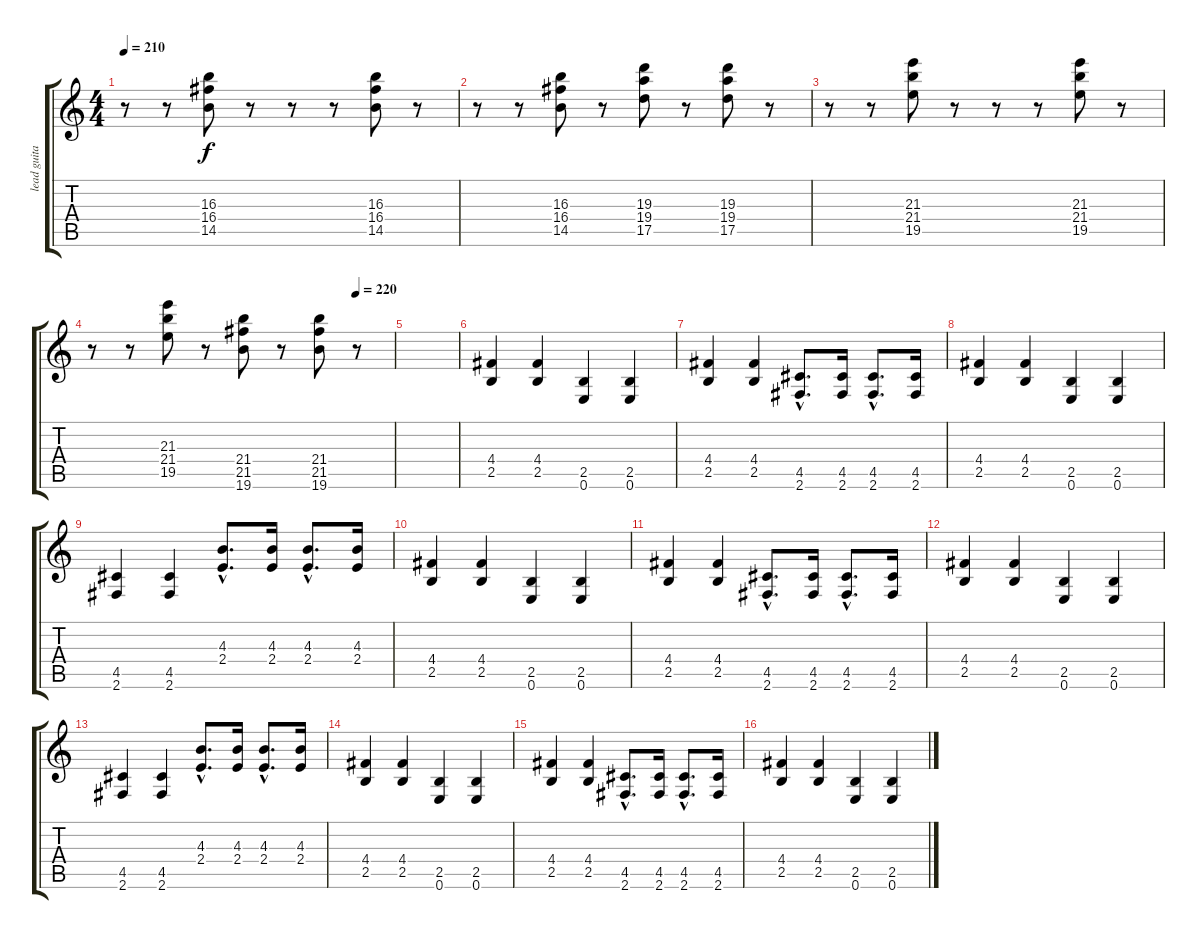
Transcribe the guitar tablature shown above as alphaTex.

\track ("lead guitar" "lead guita") {instrument distortionguitar}
\staff {score tabs}
\tuning (E4 B3 G3 D3 A2 E2) {hide}
\ts (4 4)
\tempo 210
\clef g2
\ks c
r.8{dy f} r.8 (16.3 16.4 14.5).8 r.8 r.8 r.8 (16.3 16.4 14.5).8 r.8 |
r.8 r.8 (16.3 16.4 14.5).8 r.8 (19.3 19.4 17.5).8 r.8 (19.3 19.4 17.5).8 r.8 |
r.8 r.8 (21.3 21.4 19.5).8 r.8 r.8 r.8 (21.3 21.4 19.5).8 r.8 |
\tempo (220 0.875)
r.8 r.8 (21.3 21.4 19.5).8 r.8 (21.4 21.5 19.6).8 r.8 (21.4 21.5 19.6).8 r.8 |
|
(4.4 2.5).4 (4.4 2.5).4 (2.5 0.6).4 (2.5 0.6).4 |
(4.4 2.5).4 (4.4 2.5).4 (4.5{hac} 2.6{hac}).8{d} (4.5 2.6).16 (4.5{hac} 2.6{hac}).8{d} (4.5 2.6).16 |
(4.4 2.5).4 (4.4 2.5).4 (2.5 0.6).4 (2.5 0.6).4 |
(4.5 2.6).4 (4.5 2.6).4 (4.3{hac} 2.4{hac}).8{d} (4.3 2.4).16 (4.3{hac} 2.4{hac}).8{d} (4.3 2.4).16 |
(4.4 2.5).4 (4.4 2.5).4 (2.5 0.6).4 (2.5 0.6).4 |
(4.4 2.5).4 (4.4 2.5).4 (4.5{hac} 2.6{hac}).8{d} (4.5 2.6).16 (4.5{hac} 2.6{hac}).8{d} (4.5 2.6).16 |
(4.4 2.5).4 (4.4 2.5).4 (2.5 0.6).4 (2.5 0.6).4 |
(4.5 2.6).4 (4.5 2.6).4 (4.3{hac} 2.4{hac}).8{d} (4.3 2.4).16 (4.3{hac} 2.4{hac}).8{d} (4.3 2.4).16 |
(4.4 2.5).4 (4.4 2.5).4 (2.5 0.6).4 (2.5 0.6).4 |
(4.4 2.5).4 (4.4 2.5).4 (4.5{hac} 2.6{hac}).8{d} (4.5 2.6).16 (4.5{hac} 2.6{hac}).8{d} (4.5 2.6).16 |
(4.4 2.5).4 (4.4 2.5).4 (2.5 0.6).4 (2.5 0.6).4
